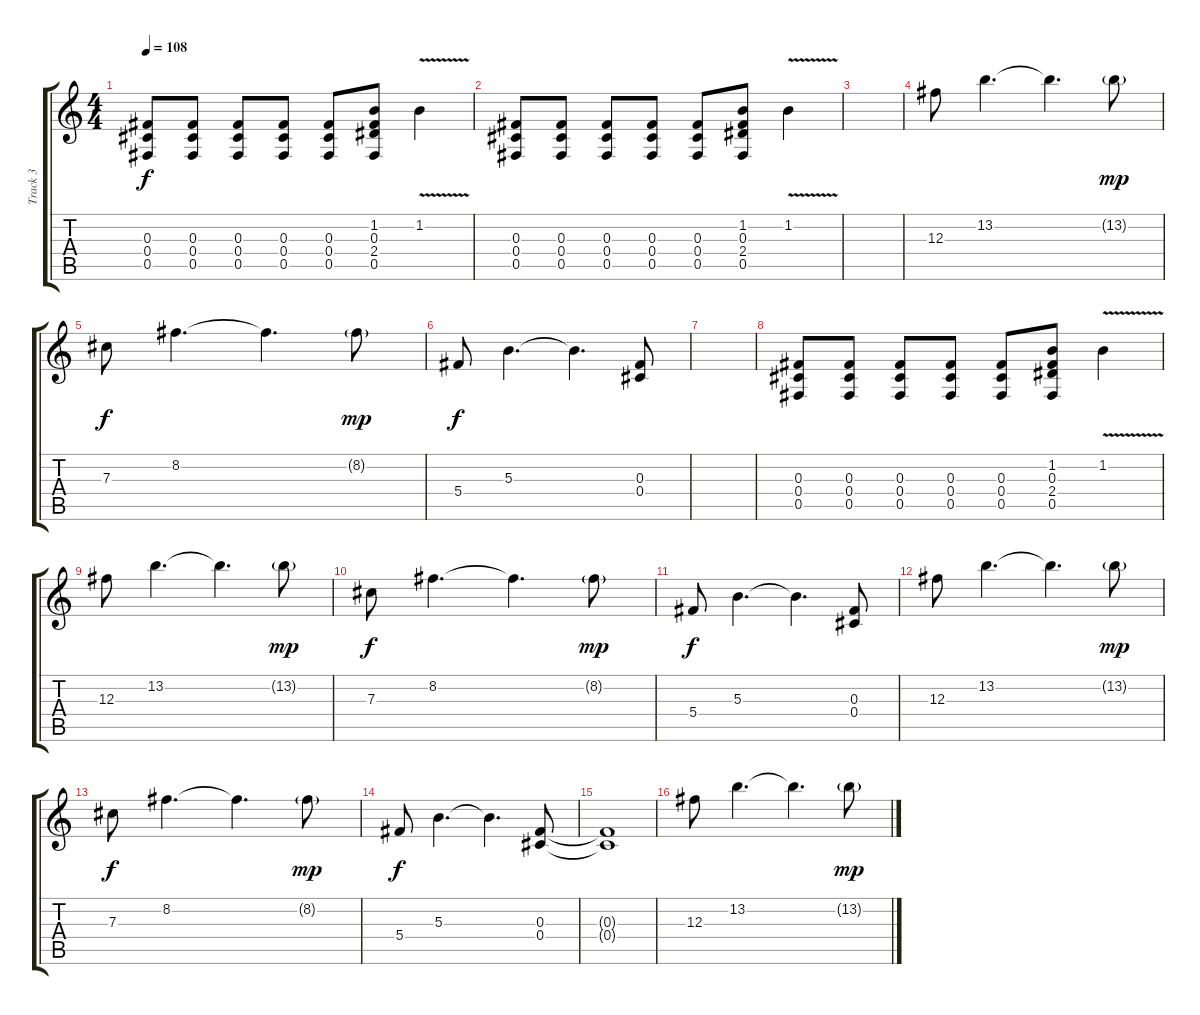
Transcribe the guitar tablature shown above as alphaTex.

\track ("Track 3" "Track 3") {instrument acousticguitarsteel}
\staff {score tabs}
\tuning (Db4 Bb3 Gb3 Db3 Gb2 Db2) {hide}
\ts (4 4)
\tempo 108
\clef g2
\ks c
(0.3 0.4 0.5).8{dy f} (0.3 0.4 0.5).8 (0.3 0.4 0.5).8 (0.3 0.4 0.5).8 (0.3 0.4 0.5).8 (1.2 0.3 2.4 0.5).8 1.2{v}.4 |
(0.3 0.4 0.5).8 (0.3 0.4 0.5).8 (0.3 0.4 0.5).8 (0.3 0.4 0.5).8 (0.3 0.4 0.5).8 (1.2 0.3 2.4 0.5).8 1.2{v}.4 |
|
12.3.8 13.2.4{d} 13.2{t}.4{d} 13.2{g}.8{dy mp} |
7.3.8{dy f} 8.2.4{d} 8.2{t}.4{d} 8.2{g}.8{dy mp} |
5.4.8{dy f} 5.3.4{d} 5.3{t}.4{d} (0.3 0.4).8 |
|
(0.3 0.4 0.5).8 (0.3 0.4 0.5).8 (0.3 0.4 0.5).8 (0.3 0.4 0.5).8 (0.3 0.4 0.5).8 (1.2 0.3 2.4 0.5).8 1.2{v}.4 |
12.3.8 13.2.4{d} 13.2{t}.4{d} 13.2{g}.8{dy mp} |
7.3.8{dy f} 8.2.4{d} 8.2{t}.4{d} 8.2{g}.8{dy mp} |
5.4.8{dy f} 5.3.4{d} 5.3{t}.4{d} (0.3 0.4).8 |
12.3.8 13.2.4{d} 13.2{t}.4{d} 13.2{g}.8{dy mp} |
7.3.8{dy f} 8.2.4{d} 8.2{t}.4{d} 8.2{g}.8{dy mp} |
5.4.8{dy f} 5.3.4{d} 5.3{t}.4{d} (0.3 0.4).8 |
(0.3{t} 0.4{t}).1 |
12.3.8 13.2.4{d} 13.2{t}.4{d} 13.2{g}.8{dy mp}
